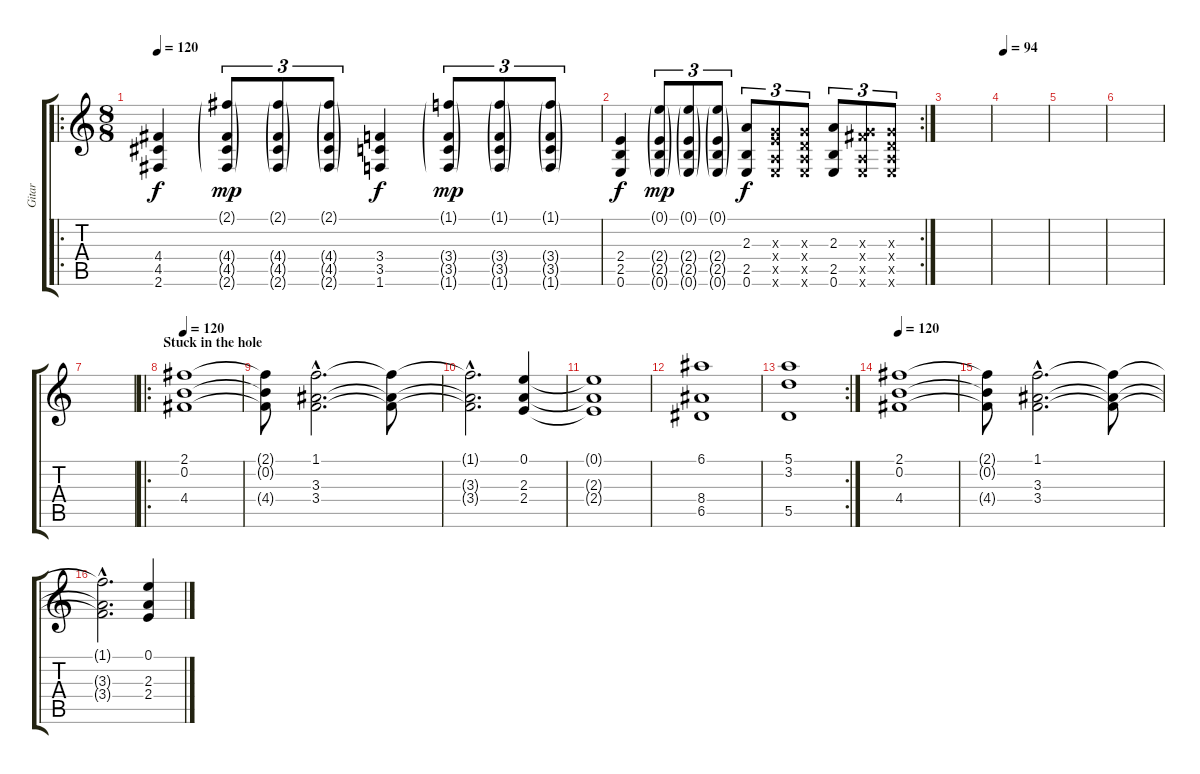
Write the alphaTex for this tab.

\track ("Gitar" "Gitar") {instrument overdrivenguitar}
\staff {score tabs}
\tuning (E4 B3 G3 D3 A2 E2) {hide}
\ro
\ts (8 8)
\tempo 120
\clef g2
\ks c
(4.4 4.5 2.6).4{dy f} (2.1{g} 4.4{g} 4.5{g} 2.6{g}).8{tu (3 2) dy mp} (2.1{g} 4.4{g} 4.5{g} 2.6{g}).8{tu (3 2)} (2.1{g} 4.4{g} 4.5{g} 2.6{g}).8{tu (3 2)} (3.4 3.5 1.6).4{dy f} (1.1{g} 3.4{g} 3.5{g} 1.6{g}).8{tu (3 2) dy mp} (1.1{g} 3.4{g} 3.5{g} 1.6{g}).8{tu (3 2)} (1.1{g} 3.4{g} 3.5{g} 1.6{g}).8{tu (3 2)} |
\rc 2
(2.4 2.5 0.6).4{dy f} (0.1{g} 2.4{g} 2.5{g} 0.6{g}).8{tu (3 2) dy mp} (0.1{g} 2.4{g} 2.5{g} 0.6{g}).8{tu (3 2)} (0.1{g} 2.4{g} 2.5{g} 0.6{g}).8{tu (3 2)} (2.3 2.5 0.6).8{tu (3 2) dy f} (0.3{x} 2.4{x} 0.5{x} 0.6{x}).8{tu (3 2)} (0.3{x} 0.4{x} 0.5{x} 0.6{x}).8{tu (3 2)} (2.3 2.5 0.6).8{tu (3 2)} (0.3{x} 4.4{x} 0.5{x} 0.6{x}).8{tu (3 2)} (0.3{x} 0.4{x} 0.5{x} 0.6{x}).8{tu (3 2)} |
|
\tempo 94
|
|
|
|
\ro
\section ("" "Stuck in the hole")
\tempo 120
(2.1 0.2 4.4).1 |
(2.1{t} 0.2{t} 4.4{t}).8 (1.1{hac} 3.3{hac} 3.4{hac}).2{d} (1.1{t} 3.3{t} 3.4{t}).8 |
(1.1{hac t} 3.3{hac t} 3.4{hac t}).2{d} (0.1 2.3 2.4).4 |
(0.1{t} 2.3{t} 2.4{t}).1 |
(6.1 8.4 6.5).1 |
\rc 2
(5.1 3.2 5.5).1 |
\tempo 120
(2.1 0.2 4.4).1 |
(2.1{t} 0.2{t} 4.4{t}).8 (1.1{hac} 3.3{hac} 3.4{hac}).2{d} (1.1{t} 3.3{t} 3.4{t}).8 |
(1.1{hac t} 3.3{hac t} 3.4{hac t}).2{d} (0.1 2.3 2.4).4
